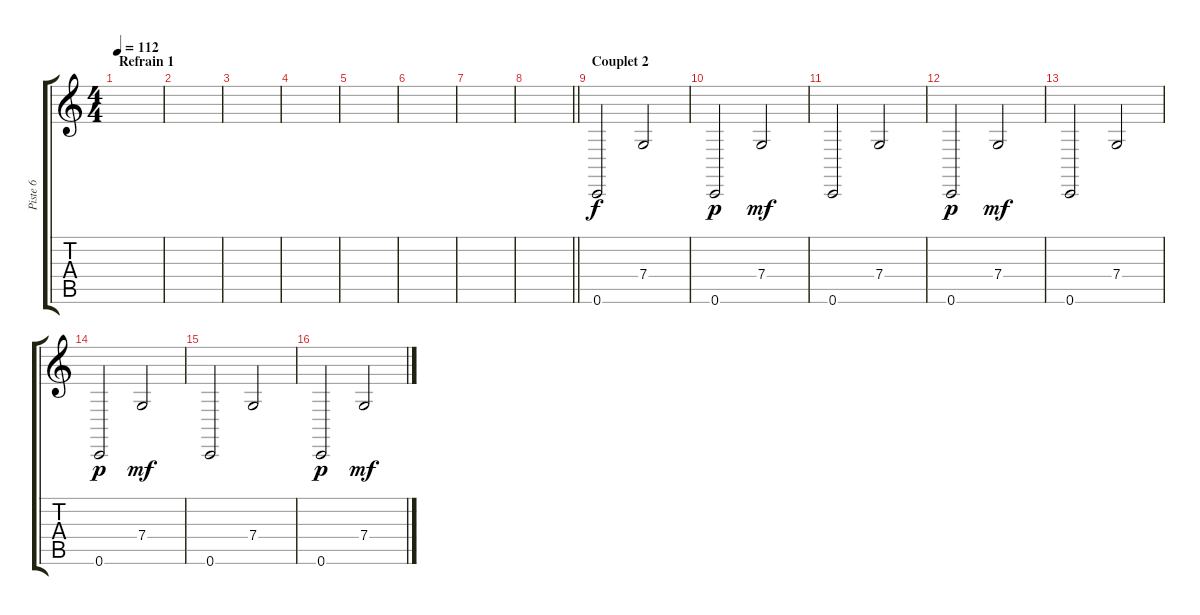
\track ("Piste 6" "Piste 6") {instrument trumpet}
\staff {score tabs}
\tuning (D4 A3 F3 C3 G2 C2) {hide}
\ts (4 4)
\section ("" "Refrain 1")
\tempo 112
\clef g2
\ks c
|
|
|
|
|
|
|
\barLineRight lightlight
|
\section ("" "Couplet 2")
0.6.2{volume 8} 7.4.2 |
0.6.2{dy p} 7.4.2{dy mf} |
0.6.2 7.4.2 |
0.6.2{dy p} 7.4.2{dy mf} |
0.6.2 7.4.2 |
0.6.2{dy p} 7.4.2{dy mf} |
0.6.2 7.4.2 |
0.6.2{dy p} 7.4.2{dy mf}
